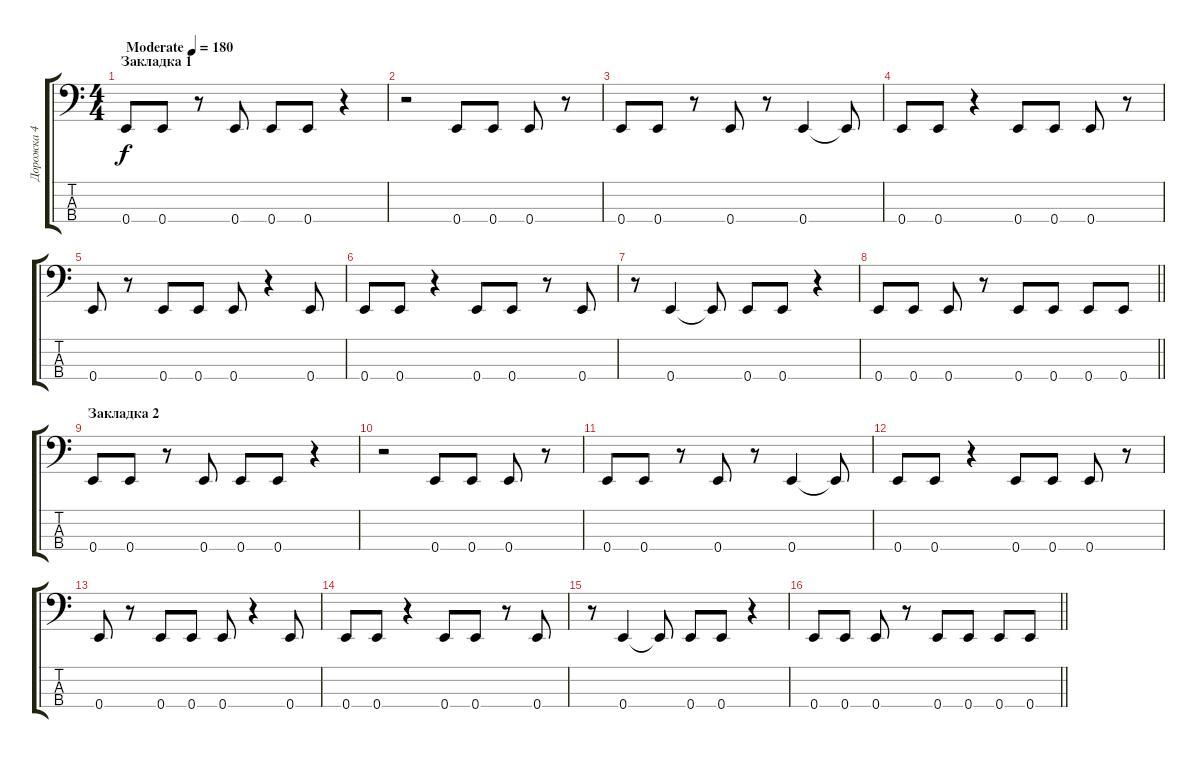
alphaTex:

\track ("Дорожка 4" "Дорожка 4") {instrument electricbassfinger}
\staff {score tabs}
\tuning (G2 D2 A1 E1) {hide}
\ts (4 4)
\section ("" "Закладка 1")
\tempo (180 "Moderate")
\clef f4
\ks c
0.4.8{dy f instrument electricbassfinger} 0.4.8 r.8 0.4.8 0.4.8 0.4.8 r.4 |
r.2 0.4.8 0.4.8 0.4.8 r.8 |
0.4.8 0.4.8 r.8 0.4.8 r.8 0.4.4 0.4{t}.8 |
0.4.8 0.4.8 r.4 0.4.8 0.4.8 0.4.8 r.8 |
0.4.8 r.8 0.4.8 0.4.8 0.4.8 r.4 0.4.8 |
0.4.8 0.4.8 r.4 0.4.8 0.4.8 r.8 0.4.8 |
r.8 0.4.4 0.4{t}.8 0.4.8 0.4.8 r.4 |
\barLineRight lightlight
0.4.8 0.4.8 0.4.8 r.8 0.4.8 0.4.8 0.4.8 0.4.8 |
\section ("" "Закладка 2")
0.4.8 0.4.8 r.8 0.4.8 0.4.8 0.4.8 r.4 |
r.2 0.4.8 0.4.8 0.4.8 r.8 |
0.4.8 0.4.8 r.8 0.4.8 r.8 0.4.4 0.4{t}.8 |
0.4.8 0.4.8 r.4 0.4.8 0.4.8 0.4.8 r.8 |
0.4.8 r.8 0.4.8 0.4.8 0.4.8 r.4 0.4.8 |
0.4.8 0.4.8 r.4 0.4.8 0.4.8 r.8 0.4.8 |
r.8 0.4.4 0.4{t}.8 0.4.8 0.4.8 r.4 |
\barLineRight lightlight
0.4.8 0.4.8 0.4.8 r.8 0.4.8 0.4.8 0.4.8 0.4.8
